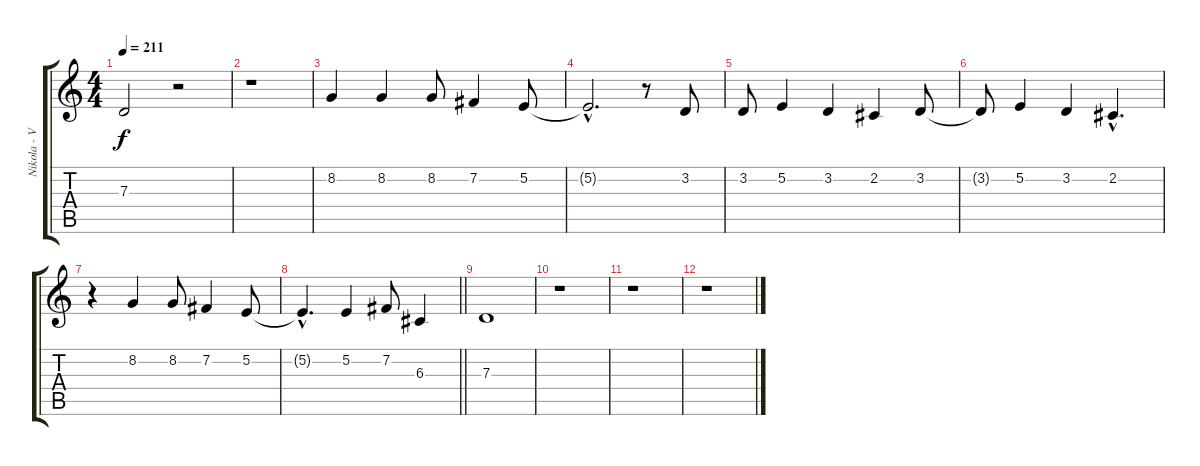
\track ("Nikola - Vocal" "Nikola - V") {instrument flute}
\staff {score tabs}
\tuning (E4 B3 G3 D3 A2 E2) {hide}
\ts (4 4)
\tempo 211
\clef g2
\ks c
7.3.2{dy f} r.2 |
r.1 |
8.2.4 8.2.4 8.2.8 7.2.4 5.2.8 |
5.2{hac t}.2{d} r.8 3.2.8 |
3.2.8 5.2.4 3.2.4 2.2.4 3.2.8 |
3.2{t}.8 5.2.4 3.2.4 2.2{hac}.4{d} |
r.4 8.2.4 8.2.8 7.2.4 5.2.8 |
\barLineRight lightlight
5.2{hac t}.4{d} 5.2.4 7.2.8 6.3.4 |
7.3.1 |
r.1 |
r.1 |
r.1
